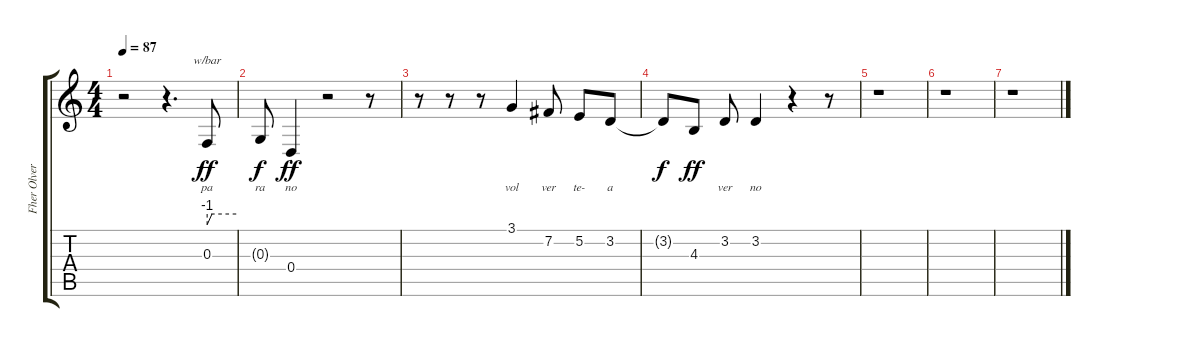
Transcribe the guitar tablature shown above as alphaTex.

\track ("Fher Olvera (Voz)" "Fher Olver") {instrument violin}
\staff {score tabs}
\tuning (E4 B3 G3 D3 A2 E2) {hide}
\ts (4 4)
\tempo 87
\clef g2
\ks c
r.2{dy ff} r.4{d} 0.3.8{tbe (custom default 0 -4 10 0 60 0) lyrics (0 "pa") lyrics (1 "") lyrics (2 "") lyrics (3 "") lyrics (4 "")} |
0.3{t}.8{lyrics (0 "ra") lyrics (1 "") lyrics (2 "") lyrics (3 "") lyrics (4 "") dy f} 0.4{st}.4{lyrics (0 "no") lyrics (1 "") lyrics (2 "") lyrics (3 "") lyrics (4 "") dy ff} r.2 r.8 |
r.8 r.8 r.8 3.1.4{lyrics (0 "vol") lyrics (1 "") lyrics (2 "") lyrics (3 "") lyrics (4 "")} 7.2.8{lyrics (0 "ver") lyrics (1 "") lyrics (2 "") lyrics (3 "") lyrics (4 "")} 5.2.8{lyrics (0 "te-") lyrics (1 "") lyrics (2 "") lyrics (3 "") lyrics (4 "")} 3.2.8{lyrics (0 "a") lyrics (1 "") lyrics (2 "") lyrics (3 "") lyrics (4 "")} |
3.2{t}.8{lyrics (0 "") lyrics (1 "") lyrics (2 "") lyrics (3 "") lyrics (4 "") dy f} 4.3.8{lyrics (0 "") lyrics (1 "") lyrics (2 "") lyrics (3 "") lyrics (4 "") dy ff} 3.2.8{lyrics (0 "ver") lyrics (1 "") lyrics (2 "") lyrics (3 "") lyrics (4 "")} 3.2.4{lyrics (0 "no") lyrics (1 "") lyrics (2 "") lyrics (3 "") lyrics (4 "")} r.4 r.8 |
r.1 |
r.1 |
r.1
